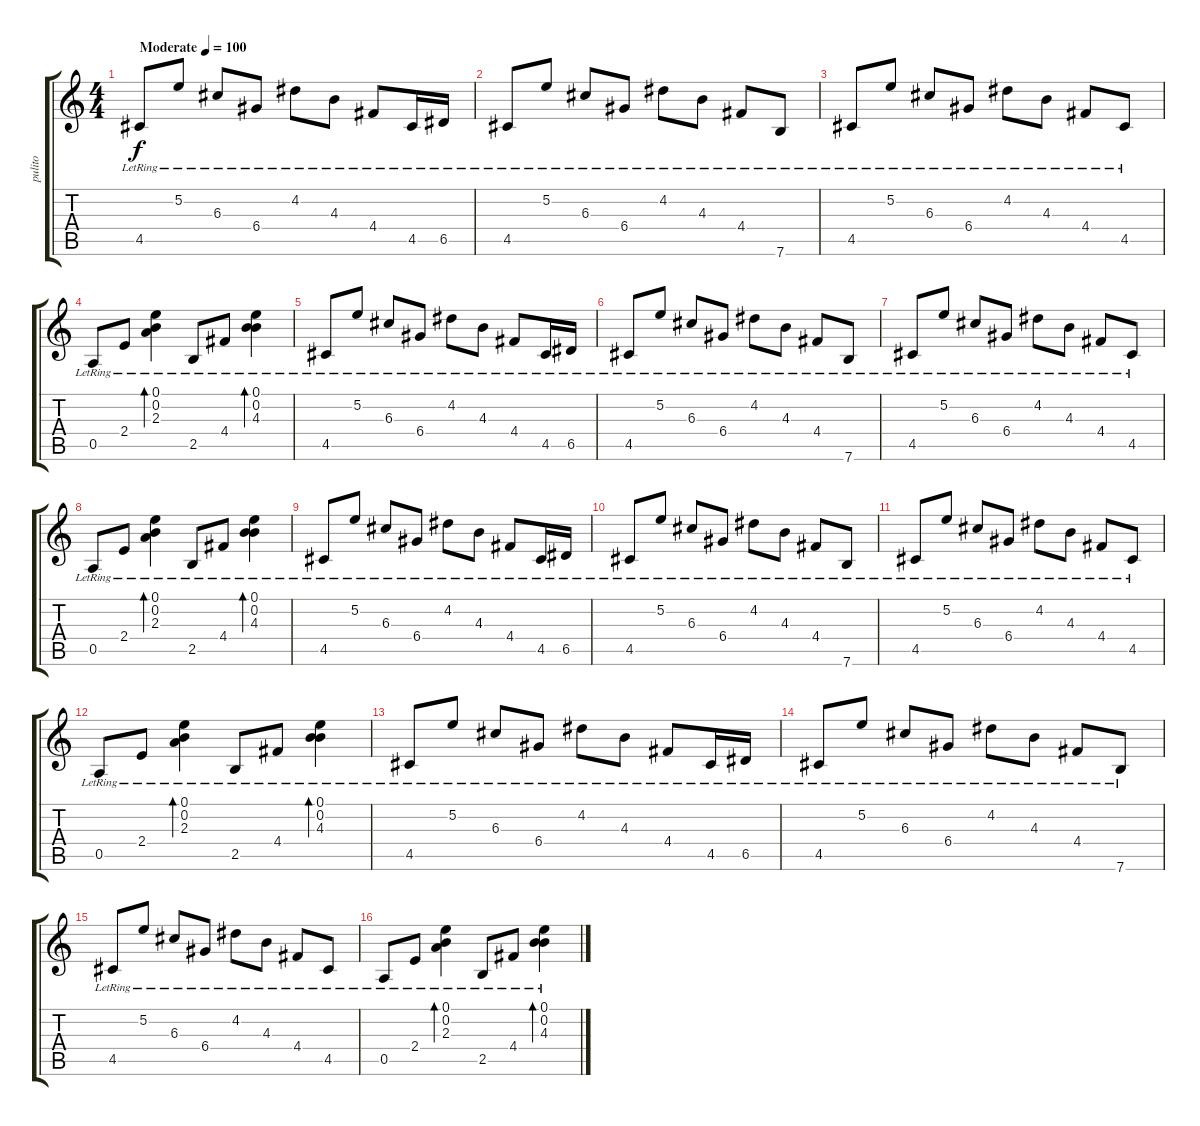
\track ("pulito" "pulito") {instrument electricguitarclean}
\staff {score tabs}
\tuning (E4 B3 G3 D3 A2 E2) {hide}
\ts (4 4)
\tempo (100 "Moderate")
\clef g2
\ks c
4.5{lr}.8{dy f instrument electricguitarclean} 5.2{lr}.8 6.3{lr}.8 6.4{lr}.8 4.2{lr}.8 4.3{lr}.8 4.4{lr}.8 4.5{lr}.16 6.5{lr}.16 |
4.5{lr}.8 5.2{lr}.8 6.3{lr}.8 6.4{lr}.8 4.2{lr}.8 4.3{lr}.8 4.4{lr}.8 7.6{lr}.8 |
4.5{lr}.8 5.2{lr}.8 6.3{lr}.8 6.4{lr}.8 4.2{lr}.8 4.3{lr}.8 4.4{lr}.8 4.5{lr}.8 |
0.5{lr}.8 2.4{lr}.8 (0.1 0.2{lr} 2.3{lr}).4{bd 60} 2.5{lr}.8 4.4{lr}.8 (0.1{lr} 0.2{lr} 4.3{lr}).4{bd 60} |
4.5{lr}.8 5.2{lr}.8 6.3{lr}.8 6.4{lr}.8 4.2{lr}.8 4.3{lr}.8 4.4{lr}.8 4.5{lr}.16 6.5{lr}.16 |
4.5{lr}.8 5.2{lr}.8 6.3{lr}.8 6.4{lr}.8 4.2{lr}.8 4.3{lr}.8 4.4{lr}.8 7.6{lr}.8 |
4.5{lr}.8 5.2{lr}.8 6.3{lr}.8 6.4{lr}.8 4.2{lr}.8 4.3{lr}.8 4.4{lr}.8 4.5{lr}.8 |
0.5{lr}.8 2.4{lr}.8 (0.1 0.2{lr} 2.3{lr}).4{bd 60} 2.5{lr}.8 4.4{lr}.8 (0.1{lr} 0.2{lr} 4.3{lr}).4{bd 60} |
4.5{lr}.8 5.2{lr}.8 6.3{lr}.8 6.4{lr}.8 4.2{lr}.8 4.3{lr}.8 4.4{lr}.8 4.5{lr}.16 6.5{lr}.16 |
4.5{lr}.8 5.2{lr}.8 6.3{lr}.8 6.4{lr}.8 4.2{lr}.8 4.3{lr}.8 4.4{lr}.8 7.6{lr}.8 |
4.5{lr}.8 5.2{lr}.8 6.3{lr}.8 6.4{lr}.8 4.2{lr}.8 4.3{lr}.8 4.4{lr}.8 4.5{lr}.8 |
0.5{lr}.8 2.4{lr}.8 (0.1 0.2{lr} 2.3{lr}).4{bd 60} 2.5{lr}.8 4.4{lr}.8 (0.1{lr} 0.2{lr} 4.3{lr}).4{bd 60} |
4.5{lr}.8 5.2{lr}.8 6.3{lr}.8 6.4{lr}.8 4.2{lr}.8 4.3{lr}.8 4.4{lr}.8 4.5{lr}.16 6.5{lr}.16 |
4.5{lr}.8 5.2{lr}.8 6.3{lr}.8 6.4{lr}.8 4.2{lr}.8 4.3{lr}.8 4.4{lr}.8 7.6{lr}.8 |
4.5{lr}.8 5.2{lr}.8 6.3{lr}.8 6.4{lr}.8 4.2{lr}.8 4.3{lr}.8 4.4{lr}.8 4.5{lr}.8 |
0.5{lr}.8 2.4{lr}.8 (0.1 0.2{lr} 2.3{lr}).4{bd 60} 2.5{lr}.8 4.4{lr}.8 (0.1{lr} 0.2{lr} 4.3{lr}).4{bd 60}
